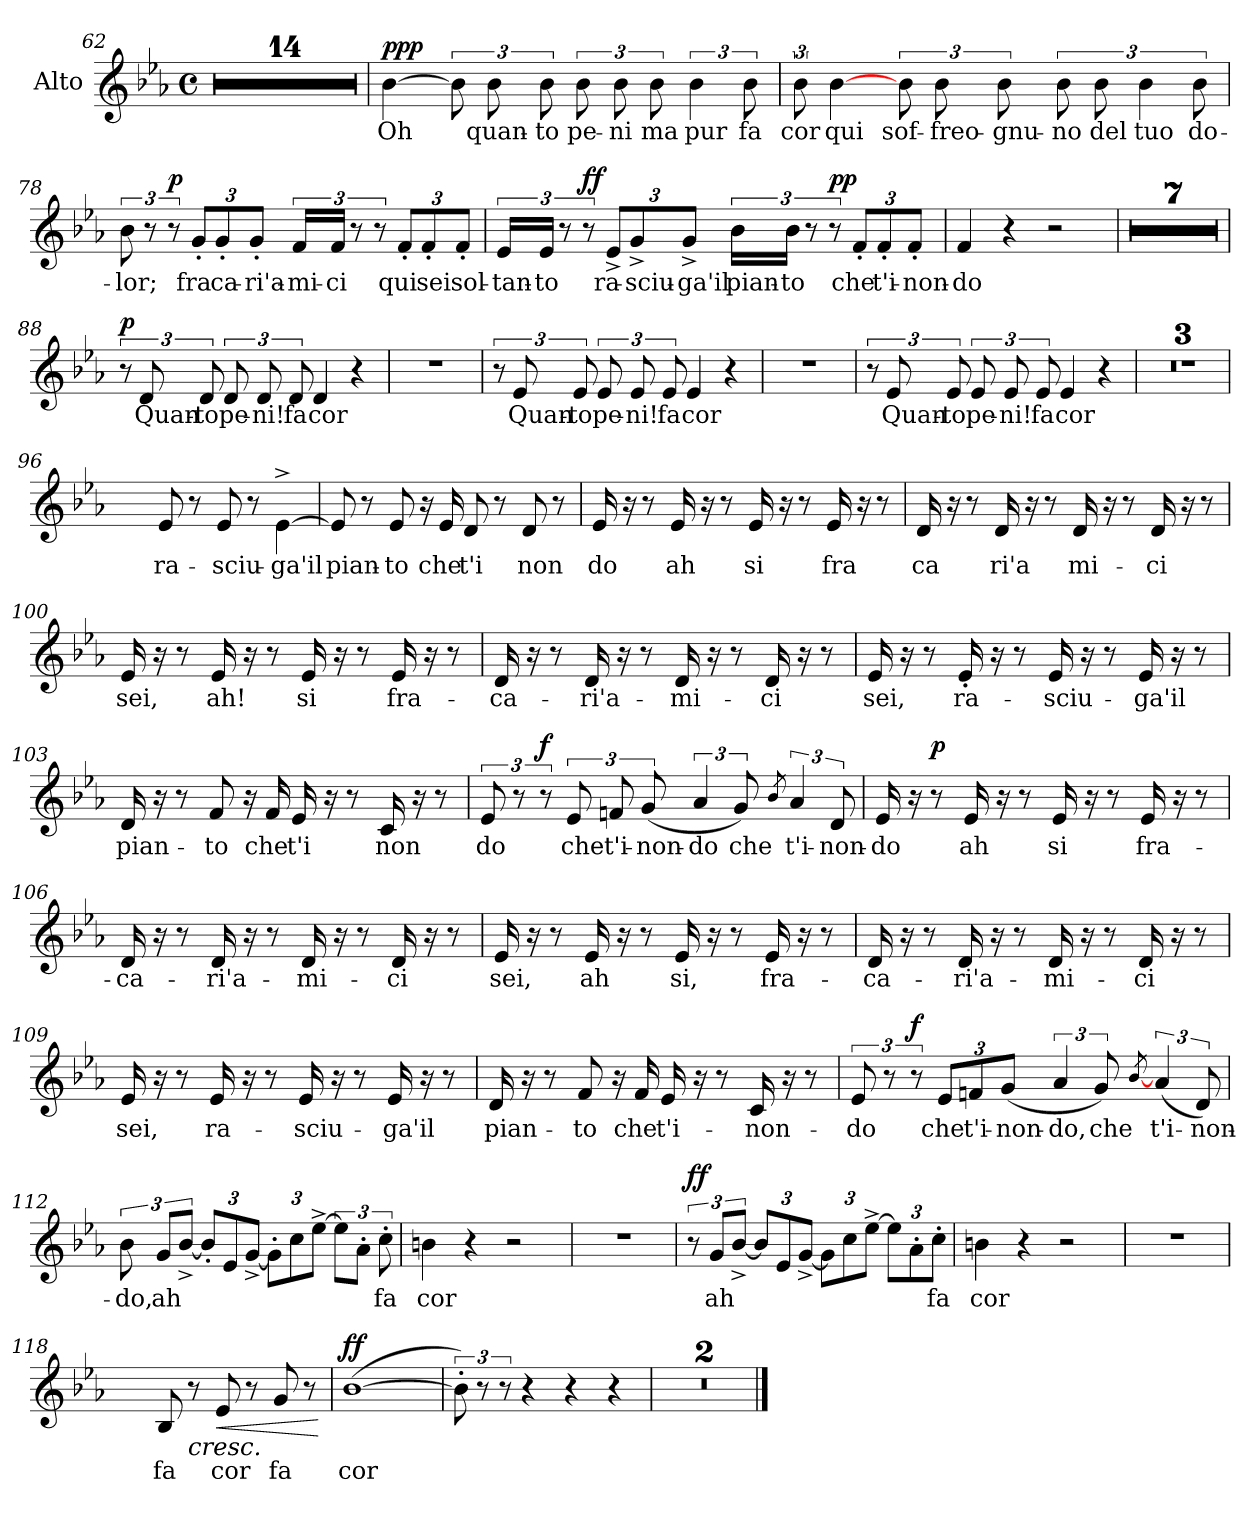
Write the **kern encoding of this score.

**kern	**text	**dynam
*part1	*part1	*part1
*staff1	*staff1	*staff1
*I"Alto	*	*
*I'A	*	*
*clefG2	*	*
*k[b-e-a-]	*	*
*E-:	*	*
*M4/4	*	*
*met(c)	*	*
=62	=62	=62
1r	.	.
=63	=63	=63
1r	.	.
=64	=64	=64
1r	.	.
=65	=65	=65
1r	.	.
!!LO:PB:g=z
=66	=66	=66
1r	.	.
=67	=67	=67
1r	.	.
=68	=68	=68
1r	.	.
=69	=69	=69
1r	.	.
!!LO:LB:g=z
=70	=70	=70
1r	.	.
=71	=71	=71
1r	.	.
!!LO:LB:g=z
=72	=72	=72
1r	.	.
=73	=73	=73
1r	.	.
!!LO:LB:g=z
=74	=74	=74
1r	.	.
=75	=75	=75
1r	.	.
!!LO:PB:g=z
=76	=76	=76
!	!	!LO:DY:b
[4b-\	Oh	ppp
12b-\]	.	.
12b-\	quan-	.
12b-\	-to	.
12b-\	pe-	.
12b-\	-ni	.
12b-\	ma	.
6b-\	pur	.
12b-\	fa	.
!!LO:PB:g=z
=77	=77	=77
12b-\	cor	.
[4b-\	qui	.
12b-\	sof-	.
12b-\	-freo-	.
12b-\	-gnu-	.
12b-\	-no	.
12b-\	del	.
6b-\	tuo	.
12b-\	do-	.
=78	=78	=78
12b-\	-lor;	.
12r	.	.
!	!	!LO:DY:b
12r	.	p
12g'/L	fra	.
12g'/	ca-	.
12g'/J	-ri'a-	.
24f/LL	-mi-	.
24f/JJ	-ci	.
12r	.	.
12r	.	.
12f'/L	qui	.
12f'/	sei	.
12f'/J	sol-	.
!!LO:PB:g=z
=79	=79	=79
24e-/LL	-tan-	.
24e-/JJ	-to	.
12r	.	.
!	!	!LO:DY:b
12r	.	ff
12e-^/L	ra-	.
12g^/	-sciu-	.
12g^/J	-ga'il	.
24b-\LL	pian-	.
24b-\JJ	-to	.
12r	.	.
!	!	!LO:DY:b
12r	.	pp
12f'/L	che	.
12f'/	t'i-	.
12f'/J	-non-	.
=80	=80	=80
4f/	-do	.
4r	.	.
2r	.	.
=81	=81	=81
1r	.	.
!!LO:LB:g=z
=82	=82	=82
1r	.	.
=83	=83	=83
1r	.	.
=84	=84	=84
1r	.	.
=85	=85	=85
1r	.	.
!!LO:PB:g=z
=86	=86	=86
1r	.	.
=87	=87	=87
1r	.	.
=88	=88	=88
!	!	!LO:DY:b
12r	.	p
12d/	Quan-	.
12d/	-to	.
12d/	pe-	.
12d/	-ni!	.
12d/	fa	.
4d/	cor	.
4r	.	.
!!LO:PB:g=z
=89	=89	=89
1r	.	.
=90	=90	=90
12r	.	.
12e-/	Quan-	.
12e-/	-to	.
12e-/	pe-	.
12e-/	-ni!	.
12e-/	fa	.
4e-/	cor	.
4r	.	.
=91	=91	=91
1r	.	.
!!LO:PB:g=z
=92	=92	=92
12r	.	.
12e-/	Quan-	.
12e-/	-to	.
12e-/	pe-	.
12e-/	-ni!	.
12e-/	fa	.
4e-/	cor	.
4r	.	.
=93	=93	=93
1r	.	.
=94	=94	=94
1r	.	.
!!LO:PB:g=z
=95	=95	=95
1r	.	.
=96	=96	=96
4ryy	.	.
8e-/	ra-	.
8r	.	.
8e-/	-sciu-	.
8r	.	.
[4e-^\	-ga'il	.
=97	=97	=97
8e-/]	pian-	.
8r	.	.
8e-/	-to	.
16r	.	.
16e-/	che	.
8d/	t'i	.
8r	.	.
8d/	non	.
8r	.	.
!!LO:PB:g=z
=98	=98	=98
16e-/	do	.
16r	.	.
8r	.	.
16e-/	ah	.
16r	.	.
8r	.	.
16e-/	si	.
16r	.	.
8r	.	.
16e-/	fra	.
16r	.	.
8r	.	.
=99	=99	=99
16d/	ca	.
16r	.	.
8r	.	.
16d/	ri'a	.
16r	.	.
8r	.	.
16d/	mi-	.
16r	.	.
8r	.	.
16d/	-ci	.
16r	.	.
8r	.	.
!!LO:PB:g=z
=100	=100	=100
16e-/	sei,	.
16r	.	.
8r	.	.
16e-/	ah!	.
16r	.	.
8r	.	.
16e-/	si	.
16r	.	.
8r	.	.
16e-/	fra-	.
16r	.	.
8r	.	.
=101	=101	=101
16d/	-ca-	.
16r	.	.
8r	.	.
16d/	-ri'a-	.
16r	.	.
8r	.	.
16d/	-mi-	.
16r	.	.
8r	.	.
16d/	-ci	.
16r	.	.
8r	.	.
!!LO:PB:g=z
=102	=102	=102
16e-/	sei,	.
16r	.	.
8r	.	.
16e-'/	ra-	.
16r	.	.
8r	.	.
16e-/	-sciu-	.
16r	.	.
8r	.	.
16e-/	-ga'il	.
16r	.	.
8r	.	.
!!LO:PB:g=z
=103	=103	=103
16d/	pian-	.
16r	.	.
8r	.	.
8f/	-to	.
16r	.	.
16f/	che	.
16e-/	t'i	.
16r	.	.
8r	.	.
16c/	non	.
16r	.	.
8r	.	.
!!LO:PB:g=z
=104	=104	=104
12e-/	do	.
12r	.	.
!	!	!LO:DY:b
12r	.	f
12e-/	che	.
12fn/	t'i-	.
(12g/	-non-	.
6a-/	-do	.
12g/)	che	.
8qb-/	.	.
6a-/	t'i-	.
12d/	-non-	.
!!LO:PB:g=z
=105	=105	=105
16e-/	-do	.
16r	.	.
!	!	!LO:DY:b
8r	.	p
16e-/	ah	.
16r	.	.
8r	.	.
16e-/	si	.
16r	.	.
8r	.	.
16e-/	fra-	.
16r	.	.
8r	.	.
=106	=106	=106
16d/	-ca-	.
16r	.	.
8r	.	.
16d/	-ri'a-	.
16r	.	.
8r	.	.
16d/	-mi-	.
16r	.	.
8r	.	.
16d/	-ci	.
16r	.	.
8r	.	.
!!LO:PB:g=z
=107	=107	=107
16e-/	sei,	.
16r	.	.
8r	.	.
16e-/	ah	.
16r	.	.
8r	.	.
16e-/	si,	.
16r	.	.
8r	.	.
16e-/	fra-	.
16r	.	.
8r	.	.
=108	=108	=108
16d/	-ca-	.
16r	.	.
8r	.	.
16d/	-ri'a-	.
16r	.	.
8r	.	.
16d/	-mi-	.
16r	.	.
8r	.	.
16d/	-ci	.
16r	.	.
8r	.	.
!!LO:PB:g=z
=109	=109	=109
16e-/	sei,	.
16r	.	.
8r	.	.
16e-/	ra-	.
16r	.	.
8r	.	.
16e-/	-sciu-	.
16r	.	.
8r	.	.
16e-/	-ga'il	.
16r	.	.
8r	.	.
!!LO:PB:g=z
=110	=110	=110
16d/	pian-	.
16r	.	.
8r	.	.
8f/	-to	.
16r	.	.
16f/	che	.
16e-/	t'i-	.
16r	.	.
8r	.	.
16c/	-non-	.
16r	.	.
8r	.	.
!!LO:PB:g=z
=111	=111	=111
12e-/	-do	.
12r	.	.
!	!	!LO:DY:b
12r	.	f
12e-/L	che	.
12fn/	t'i-	.
(12g/J	-non-	.
6a-/	-do,	.
12g/)	che	.
[8qb-/	.	.
(6a-/	t'i-	.
12d/)	-non-	.
!!LO:PB:g=z
=112	=112	=112
12b-\	-do,	.
12g/L	ah	.
[12b-^/J	.	.
12b-'/L]	.	.
12e-/	.	.
[12g^/J	.	.
12g'\L]	.	.
12cc\	.	.
[12ee-^\J	.	.
12ee-\L]	.	.
12a-'\J	.	.
12cc'\	fa	.
=113	=113	=113
4bn\	cor	.
4r	.	.
2r	.	.
=114	=114	=114
1r	.	.
!!LO:PB:g=z
=115	=115	=115
!	!	!LO:DY:b
12r	.	ff
12g/L	ah	.
[12b-^/J	.	.
12b-/L]	.	.
12e-/	.	.
[12g^/J	.	.
12g\L]	.	.
12cc\	.	.
[12ee-^\J	.	.
*Xbrackettup	*	*
12ee-\L]	.	.
12a-'\	.	.
12cc'\J	fa	.
=116	=116	=116
4bn\	cor	.
4r	.	.
2r	.	.
=117	=117	=117
1r	.	.
!!LO:PB:g=z
=118	=118	=118
4ryy	.	.
8B-/	fa	.
!	!	!LO:HP:b
8r	.	<
!	!	!LO:HP:b
8e-/	cor	<
8r	.	.
8g/	fa	.
8r	.	.
.	.	[ [
=119	=119	=119
!	!	!LO:DY:b
([1b-	cor	ff
!!LO:PB:g=z
=120	=120	=120
*brackettup	*	*
12b-'\])	.	.
12r	.	.
12r	.	.
4r	.	.
4r	.	.
4r	.	.
=121	=121	=121
1r	.	.
=122	=122	=122
1r	.	.
==	==	==
*-	*-	*-
